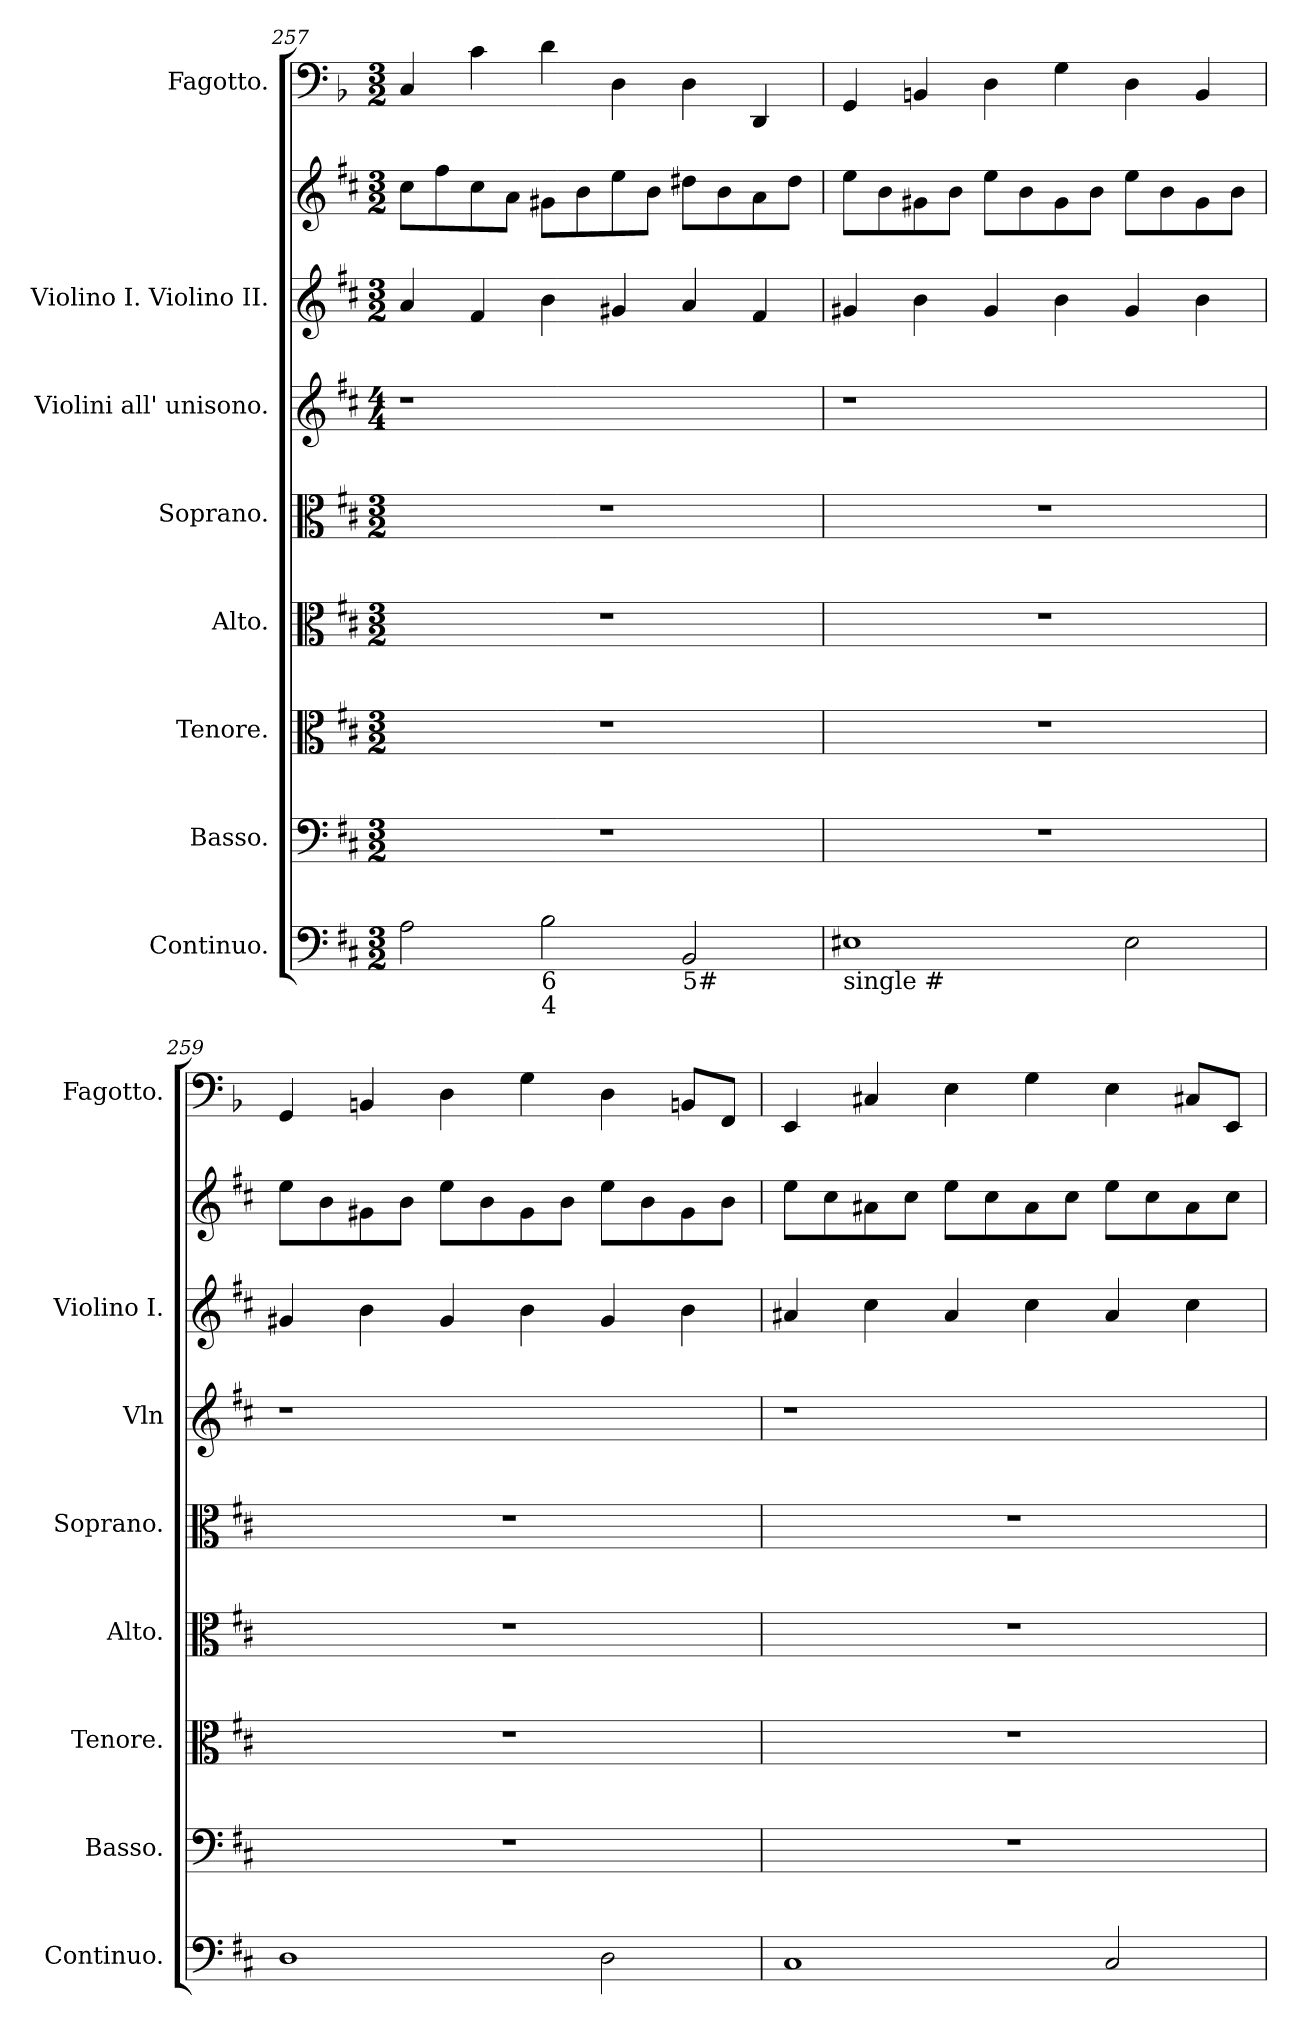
**kern	**kern	**kern	**kern	**kern	**kern	**kern	**kern	**kern
*part8	*part7	*part6	*part5	*part4	*part3	*part2	*part2	*part1
*staff9	*staff8	*staff7	*staff6	*staff5	*staff4	*staff3	*staff2	*staff1
*I"Continuo.	*I"Basso.	*I"Tenore.	*I"Alto.	*I"Soprano.	*I"Violini all' unisono.	*I"Violino I. Violino II.	*	*I"Fagotto.
*I'Continuo.	*I'Basso.	*I'Tenore.	*I'Alto.	*I'Soprano.	*I'Vln	*I'Violino I.	*	*I'Fagotto.
*clefF4	*clefF4	*clefC3	*clefC3	*clefC3	*clefG2	*clefG2	*clefG2	*clefF4
*	*	*	*	*	*	*	*	*ITrd2c3
*k[f#c#]	*k[f#c#]	*k[f#c#]	*k[f#c#]	*k[f#c#]	*k[f#c#]	*k[f#c#]	*k[f#c#]	*k[f#c#]
*D:	*D:	*D:	*D:	*D:	*D:	*D:	*D:	*D:
*M3/2	*M3/2	*M3/2	*M3/2	*M3/2	*M4/4	*M3/2	*M3/2	*M3/2
=257	=257	=257	=257	=257	=257	=257	=257	=257
2A\	1.r	1.r	1.r	1.r	1r	4a/	8cc#\L	4AA/
.	.	.	.	.	.	.	8ff#\	.
.	.	.	.	.	.	4f#/	8cc#\	4A\
.	.	.	.	.	.	.	8a\J	.
!LO:TX:b:t=6	!	!	!	!	!	!	!	!
!LO:TX:b:t=4	!	!	!	!	!	!	!	!
2B\	.	.	.	.	.	4b\	8g#X\L	4B\
.	.	.	.	.	.	.	8b\	.
.	.	.	.	.	.	4g#X/	8ee\	4BB\
.	.	.	.	.	.	.	8b\J	.
!LO:TX:b:t=5#	!	!	!	!	!	!	!	!
2BB/	.	.	.	.	2ryy	4a/	8dd#X\L	4BB\
.	.	.	.	.	.	.	8b\	.
.	.	.	.	.	.	4f#/	8a\	4BBB/
.	.	.	.	.	.	.	8dd#\J	.
=258!	=258!	=258!	=258!	=258!	=258!	=258!	=258!	=258!
!LO:TX:b:t=single #	!	!	!	!	!	!	!	!
1E#	1.r	1.r	1.r	1.r	1r	4g#X/	8ee\L	4EE/
.	.	.	.	.	.	.	8b\	.
.	.	.	.	.	.	4b\	8g#X\	4GG#X/
.	.	.	.	.	.	.	8b\J	.
.	.	.	.	.	.	4g#/	8ee\L	4BB\
.	.	.	.	.	.	.	8b\	.
.	.	.	.	.	.	4b\	8g#\	4E\
.	.	.	.	.	.	.	8b\J	.
2E#\	.	.	.	.	2ryy	4g#/	8ee\L	4BB\
.	.	.	.	.	.	.	8b\	.
.	.	.	.	.	.	4b\	8g#\	4GG#/
.	.	.	.	.	.	.	8b\J	.
!!LO:LB:g=z
=259!	=259!	=259!	=259!	=259!	=259!	=259!	=259!	=259!
1D	1.r	1.r	1.r	1.r	1r	4g#X/	8ee\L	4EE/
.	.	.	.	.	.	.	8b\	.
.	.	.	.	.	.	4b\	8g#X\	4GG#X/
.	.	.	.	.	.	.	8b\J	.
.	.	.	.	.	.	4g#/	8ee\L	4BB\
.	.	.	.	.	.	.	8b\	.
.	.	.	.	.	.	4b\	8g#\	4E\
.	.	.	.	.	.	.	8b\J	.
2D\	.	.	.	.	2ryy	4g#/	8ee\L	4BB\
.	.	.	.	.	.	.	8b\	.
.	.	.	.	.	.	4b\	8g#\	8GG#X/L
.	.	.	.	.	.	.	8b\J	8DD/J
=260!	=260!	=260!	=260!	=260!	=260!	=260!	=260!	=260!
1C#	1.r	1.r	1.r	1.r	1r	4a#X/	8ee\L	4CC#/
.	.	.	.	.	.	.	8cc#\	.
.	.	.	.	.	.	4cc#\	8a#X\	4AA#X/
.	.	.	.	.	.	.	8cc#\J	.
.	.	.	.	.	.	4a#/	8ee\L	4C#\
.	.	.	.	.	.	.	8cc#\	.
.	.	.	.	.	.	4cc#\	8a#\	4E\
.	.	.	.	.	.	.	8cc#\J	.
2C#/	.	.	.	.	2ryy	4a#/	8ee\L	4C#\
.	.	.	.	.	.	.	8cc#\	.
.	.	.	.	.	.	4cc#\	8a#\	8AA#X/L
.	.	.	.	.	.	.	8cc#\J	8CC#/J
=!	=!	=!	=!	=!	=!	=!	=!	=!
*-	*-	*-	*-	*-	*-	*-	*-	*-
